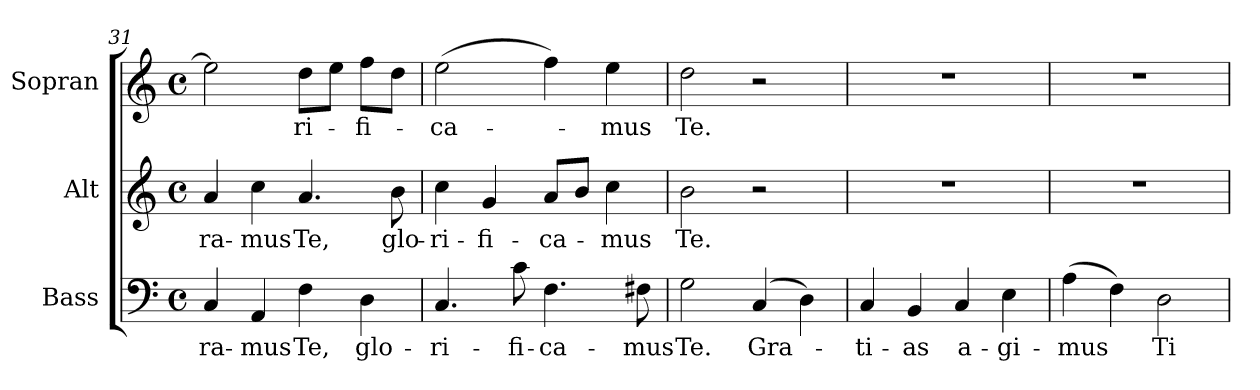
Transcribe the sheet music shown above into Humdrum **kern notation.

**kern	**text	**kern	**text	**kern	**text
*part3	*part3	*part2	*part2	*part1	*part1
*staff3	*staff3	*staff2	*staff2	*staff1	*staff1
*I"Bass	*	*I"Alt	*	*I"Sopran	*
*I'B.	*	*I'A.	*	*I'S.	*
*clefF4	*	*clefG2	*	*clefG2	*
*k[]	*	*k[]	*	*k[]	*
*C:	*	*C:	*	*C:	*
*M4/4	*	*M4/4	*	*M4/4	*
*met(c)	*	*met(c)	*	*met(c)	*
=31	=31	=31	=31	=31	=31
!	!LO:LY:b	!	!LO:LY:b	!	!
4C/	-ra-	4a/	-ra-	2ee\]	.
!	!LO:LY:b	!	!LO:LY:b	!	!
4AA/	-mus	4cc\	-mus	.	.
!	!LO:LY:b	!	!LO:LY:b	!	!LO:LY:b
4F\	Te,	4.a/	Te,	8dd\L	-ri-
.	.	.	.	8ee\J	.
!	!LO:LY:b	!	!	!	!LO:LY:b
4D\	glo-	.	.	8ff\L	-fi-
!	!	!	!LO:LY:b	!	!
.	.	8b\	glo-	8dd\J	.
=32	=32	=32	=32	=32	=32
!	!LO:LY:b	!	!LO:LY:b	!	!LO:LY:b
4.C/	-ri-	4cc\	-ri-	(>2ee\	-ca-
!	!	!	!LO:LY:b	!	!
.	.	4g/	-fi-	.	.
!	!LO:LY:b	!	!	!	!
8c\	-fi-	.	.	.	.
!	!LO:LY:b	!	!LO:LY:b	!	!
4.F\	-ca-	8a/L	-ca-	4ff\)	.
.	.	8b/J	.	.	.
!	!	!	!LO:LY:b	!	!LO:LY:b
.	.	4cc\	-mus	4ee\	-mus
!	!LO:LY:b	!	!	!	!
8F#X\	-mus	.	.	.	.
=33	=33	=33	=33	=33	=33
!	!LO:LY:b	!	!LO:LY:b	!	!LO:LY:b
2G\	Te.	2b\	Te.	2dd\	Te.
!	!LO:LY:b	!	!	!	!
(4C/	Gra-	2r	.	2r	.
4D\)	.	.	.	.	.
!!LO:LB:g=z
=34	=34	=34	=34	=34	=34
!	!LO:LY:b	!	!	!	!
4C/	-ti-	1r	.	1r	.
!	!LO:LY:b	!	!	!	!
4BB/	-as	.	.	.	.
!	!LO:LY:b	!	!	!	!
4C/	a-	.	.	.	.
!	!LO:LY:b	!	!	!	!
4E\	-gi-	.	.	.	.
=35	=35	=35	=35	=35	=35
!	!LO:LY:b	!	!	!	!
(>4A\	-mus	1r	.	1r	.
4F\)	.	.	.	.	.
!	!LO:LY:b	!	!	!	!
2D\	Ti-	.	.	.	.
=	=	=	=	=	=
*-	*-	*-	*-	*-	*-
